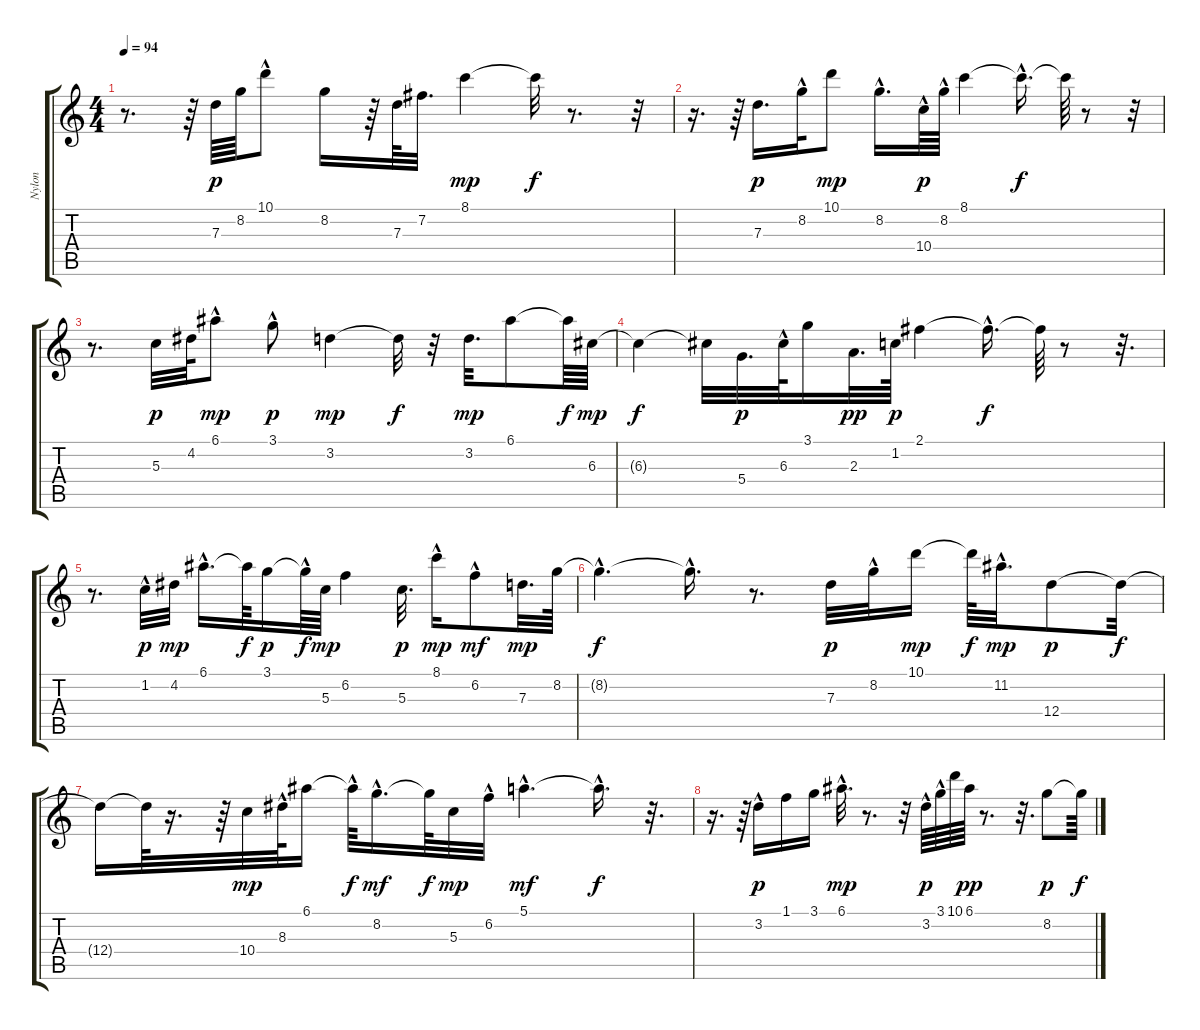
\track ("Nylon" "Nylon") {instrument acousticguitarnylon}
\staff {score tabs}
\tuning (E4 B3 G3 D3 A2 E2) {hide}
\ts (4 4)
\tempo 94
\clef g2
\ks c
r.8{d dy f} r.64 7.3.64{dy p} 8.2.64 10.1{hac}.8 8.2.16 r.64 7.3.64 7.2.32{d} 8.1.4{dy mp} 8.1{t}.32{dy f} r.8{d} r.32 |
r.16{d} r.64 7.3.16{d dy p} 8.2{hac}.32 10.1.8{dy mp} 8.2{hac}.16{d} 10.4{hac}.64{dy p} 8.2{hac}.64 8.1.4 8.1{hac t}.16{d dy f} 8.1{t}.64 r.8 r.32 |
r.8{d} 5.3.32{dy p} 4.2.64 6.1{hac}.8{dy mp} 3.1{hac}.8{dy p} 3.2.4{dy mp} 3.2{t}.32{dy f} r.32 3.2.32{d dy mp} 6.1.8 6.1{t}.64{dy f} 6.3.64{dy mp} |
6.3{t}.4{dy f} 6.3{t}.32 5.4.32{d dy p} 6.3{hac}.64 3.1.16 2.3.32{d dy pp} 1.2.64{dy p} 2.1.4 2.1{hac t}.16{d dy f} 2.1{t}.64 r.8 r.32{d} |
r.8{d} 1.2{hac}.32{dy p} 4.2.32{dy mp} 6.1{hac}.16{d} 6.1{t}.64{dy f} 3.1.16{dy p} 3.1{hac t}.64{dy f} 5.3.64{dy mp} 6.2.4 5.3.32{d dy p} 8.1{hac}.16{dy mp} 6.2{hac}.8{dy mf} 7.3.32{d dy mp} 8.2.64 |
8.2{hac t}.4{d dy f} 8.2{hac t}.16{d} r.8{d} 7.3.32{dy p} 8.2{hac}.32 10.1.16{dy mp} 10.1{t}.64{dy f} 11.2{hac}.32{d dy mp} 12.4.8{dy p} 12.4{t}.32{dy f} |
12.4{t}.16 12.4{t}.64 r.16{d} r.64 10.4.32{dy mp} 8.3{hac}.64 6.1.16 6.1{hac t}.64{dy f} 8.2{hac}.16{d dy mf} 8.2{t}.64{dy f} 5.3.32{dy mp} 6.2{hac}.32 5.1{hac}.4{d dy mf} 5.1{hac t}.16{d dy f} r.32{d} |
r.16{d} r.64 3.2{hac}.16{dy p} 1.1.16 3.1.16 6.1{hac}.32{d dy mp} r.8{d} r.32 3.2{hac}.64{dy p} 3.1{hac}.64 10.1.64 6.1.64{dy pp} r.8{d} r.32{d} 8.2.8{dy p} 8.2{t}.64{dy f}
